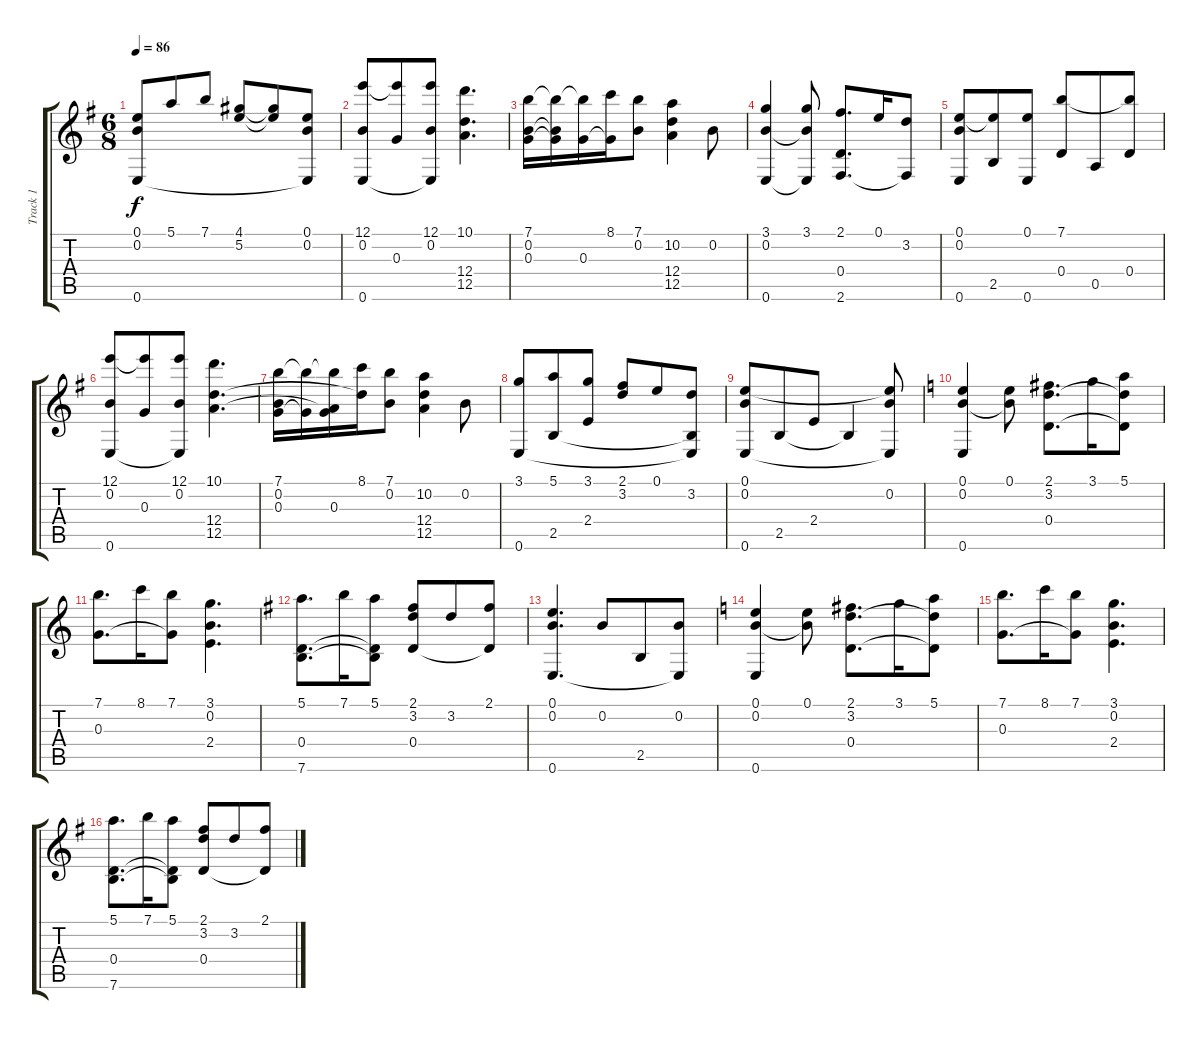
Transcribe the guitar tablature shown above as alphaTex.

\track ("Track 1" "Track 1") {instrument acousticguitarnylon}
\staff {score tabs}
\tuning (E4 B3 G3 D3 A2 E2) {hide}
\ts (6 8)
\tempo 86
\clef g2
\ks g
(0.1 0.2 0.6).8{dy f} 5.1.8 7.1.8 (4.1 5.2).8 (4.1{t} 5.2{t}).8 (0.1 0.2 0.6{t}).8 |
(12.1 0.2 0.6).8 (12.1{t} 0.3).8 (12.1 0.2 0.6{t}).8 (10.1 12.4 12.5).4{d} |
(7.1 0.2 0.3).16 (7.1{t} 0.2{t} 0.3{t}).16 (7.1{t} 0.3).16 (8.1 0.3{t}).16 (7.1 0.2).8 (10.2 12.4 12.5).4 0.2.8 |
(3.1 0.2 0.6).4 (3.1 0.2{t} 0.6{t}).8 (2.1 0.4 2.6).8{d} 0.1.16 (3.2 2.6{t}).8 |
(0.1 0.2 0.6).8 (0.1{t} 2.5).8 (0.1 0.6).8 (7.1 0.4).8 0.5.8 (7.1{t} 0.4).8 |
(12.1 0.2 0.6).8 (12.1{t} 0.3).8 (12.1 0.2 0.6{t}).8 (10.1 12.4 12.5).4{d} |
(7.1 0.2 0.3).16 (7.1{t} 0.3{t}).16 (7.1{t} 0.3 12.5{t}).16 (8.1 12.4{t}).16 (7.1 0.2).8 (10.2 12.4 12.5).4 0.2.8 |
(3.1 0.6).8 (5.1 2.5).8 (3.1 2.4).8 (2.1 3.2).8 0.1.8 (3.2 2.5{t} 0.6{t}).8 |
(0.1 0.2 0.6).8 2.5.8 2.4.8 2.5{t}.4 (0.1{t} 0.2 0.6{t}).8 |
\ks c
(0.1 0.2 0.6).4 (0.1 0.2{t}).8 (2.1 3.2 0.4).8{d} 3.1.16 (5.1 3.2{t} 0.4{t}).8 |
(7.1 0.3).8{d} 8.1.16 (7.1 0.3{t}).8 (3.1 0.2 2.4).4{d} |
\ks g
(5.1 0.4 7.6).8{d} 7.1.16 (5.1 0.4{t} 7.6{t}).8 (2.1 3.2 0.4).8 3.2.8 (2.1 0.4{t}).8 |
(0.1 0.2 0.6).4{d} 0.2.8 2.5.8 (0.2 0.6{t}).8 |
\ks c
(0.1 0.2 0.6).4 (0.1 0.2{t}).8 (2.1 3.2 0.4).8{d} 3.1.16 (5.1 3.2{t} 0.4{t}).8 |
(7.1 0.3).8{d} 8.1.16 (7.1 0.3{t}).8 (3.1 0.2 2.4).4{d} |
\ks g
(5.1 0.4 7.6).8{d} 7.1.16 (5.1 0.4{t} 7.6{t}).8 (2.1 3.2 0.4).8 3.2.8 (2.1 0.4{t}).8
